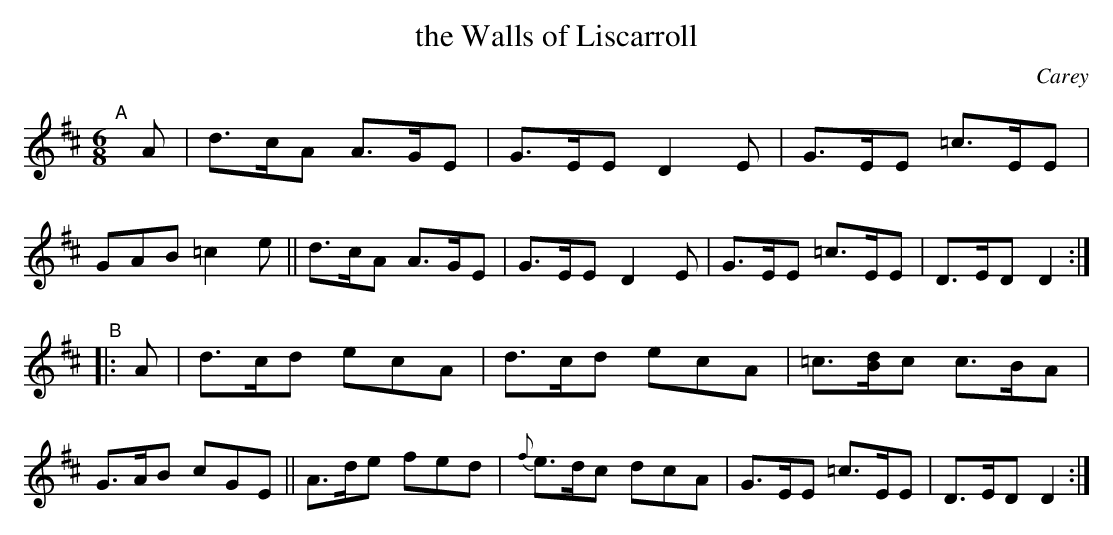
X:1
T: the Walls of Liscarroll
O: Carey
M: 6/8
L: 1/8
K: D
"^A"[|] A \
|  d>cA A>GE | G>EE D2 E | G>EE =c>EE | GAB =c2e \
|| d>cA A>GE | G>EE D2 E | G>EE =c>EE | D>ED D2 :|
"^B"|: A \
|  d>cd ecA | d>cd ecA | =c>[Bd]c c>BA | G>AB cGE \
|| A>de fed | {f}e>dc dcA | G>EE =c>EE | D>ED D2 :|
